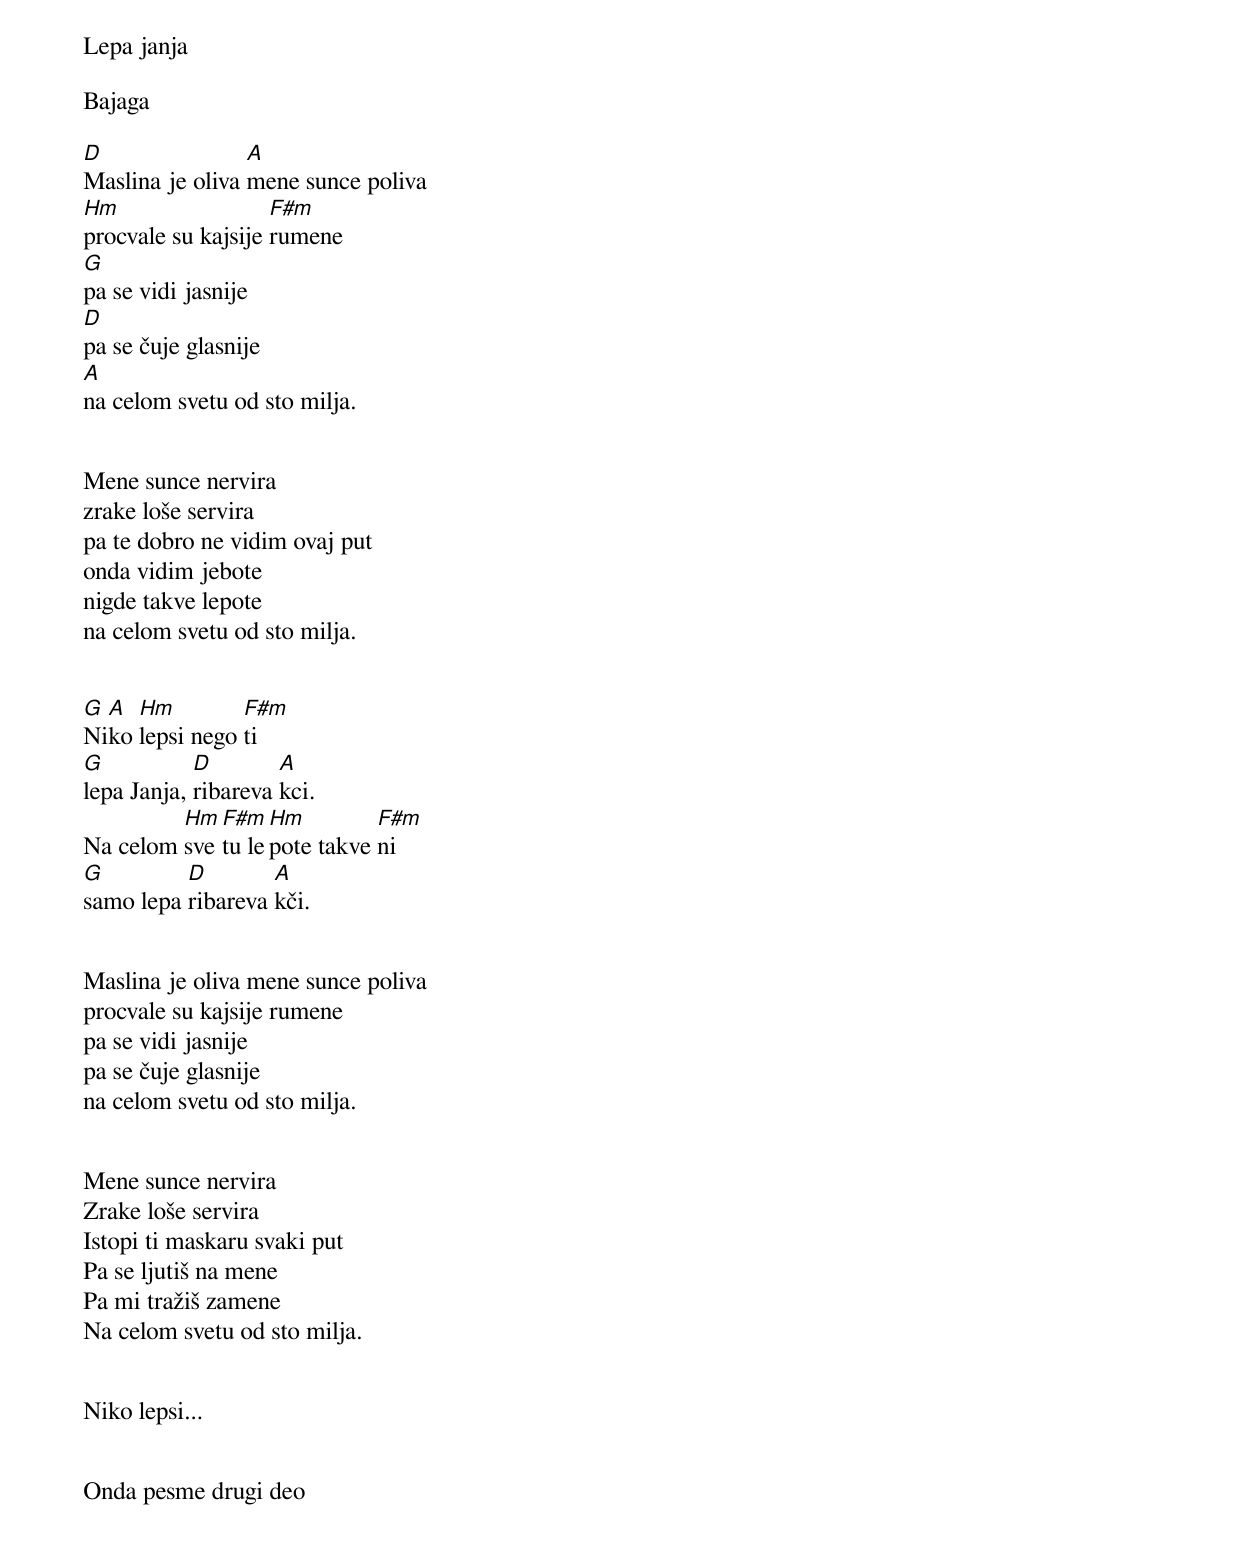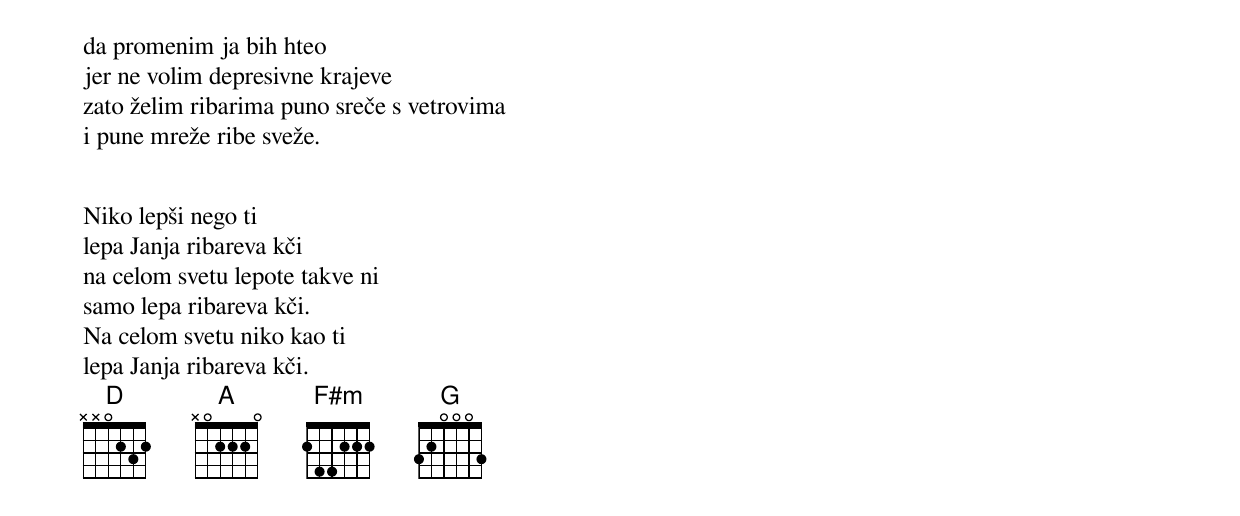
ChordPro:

Lepa janja

Bajaga

[D]Maslina je oliva [A]mene sunce poliva
[Hm]procvale su kajsije [F#m]rumene
[G]pa se vidi jasnije
[D]pa se čuje glasnije
[A]na celom svetu od sto milja.


Mene sunce nervira
zrake loše servira
pa te dobro ne vidim ovaj put
onda vidim jebote
nigde takve lepote
na celom svetu od sto milja.


[G]Ni[A]ko [Hm]lepsi nego [F#m]ti
[G]lepa Janja, [D]ribareva [A]kci.
Na celom [Hm]sve[F#m]tu le[Hm]pote takve [F#m]ni
[G]samo lepa [D]ribareva [A]kči.


Maslina je oliva mene sunce poliva
procvale su kajsije rumene
pa se vidi jasnije
pa se čuje glasnije
na celom svetu od sto milja.


Mene sunce nervira
Zrake loše servira
Istopi ti maskaru svaki put
Pa se ljutiš na mene
Pa mi tražiš zamene
Na celom svetu od sto milja.


Niko lepsi...


Onda pesme drugi deo
da promenim ja bih hteo
jer ne volim depresivne krajeve
zato želim ribarima puno sreče s vetrovima
i pune mreže ribe sveže.


Niko lepši nego ti
lepa Janja ribareva kči
na celom svetu lepote takve ni
samo lepa ribareva kči.
Na celom svetu niko kao ti
lepa Janja ribareva kči.
